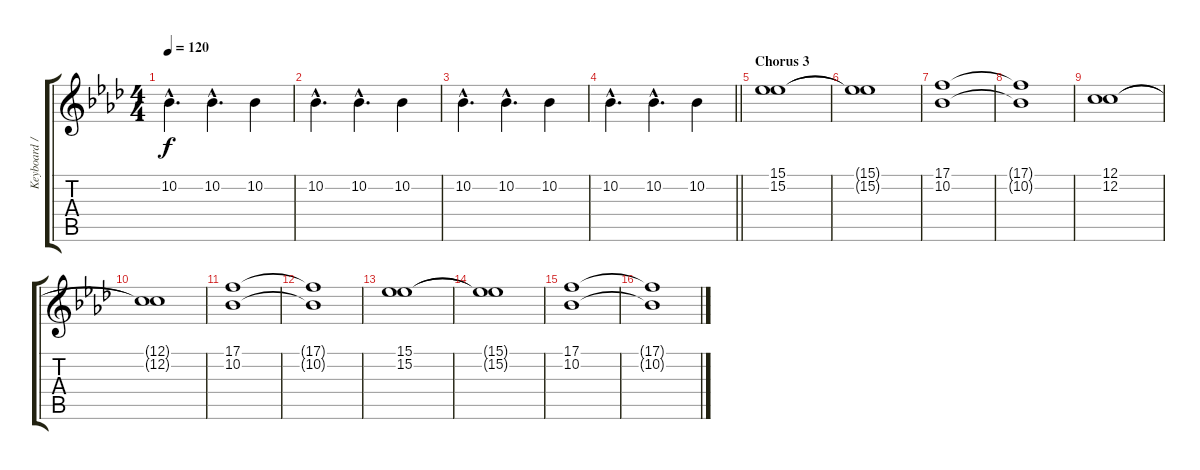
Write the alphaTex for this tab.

\track ("Keyboard / FX" "Keyboard /") {instrument lead8bassandlead}
\staff {score tabs}
\tuning (C4 C4 Ab3 Eb3 Bb2 F2) {hide}
\ts (4 4)
\tempo 120
\clef g2
\ks fminor
10.2{hac}.4{d dy f} 10.2{hac}.4{d} 10.2.4 |
10.2{hac}.4{d} 10.2{hac}.4{d} 10.2.4 |
10.2{hac}.4{d} 10.2{hac}.4{d} 10.2.4 |
\barLineRight lightlight
10.2{hac}.4{d} 10.2{hac}.4{d} 10.2.4 |
\section ("" "Chorus 3")
(15.1 15.2).1{volume 10 instrument pad2warm} |
(15.1{t} 15.2{t}).1 |
(17.1 10.2).1 |
(17.1{t} 10.2{t}).1 |
(12.1 12.2).1 |
(12.1{t} 12.2{t}).1 |
(17.1 10.2).1 |
(17.1{t} 10.2{t}).1 |
(15.1 15.2).1 |
(15.1{t} 15.2{t}).1 |
(17.1 10.2).1 |
(17.1{t} 10.2{t}).1
